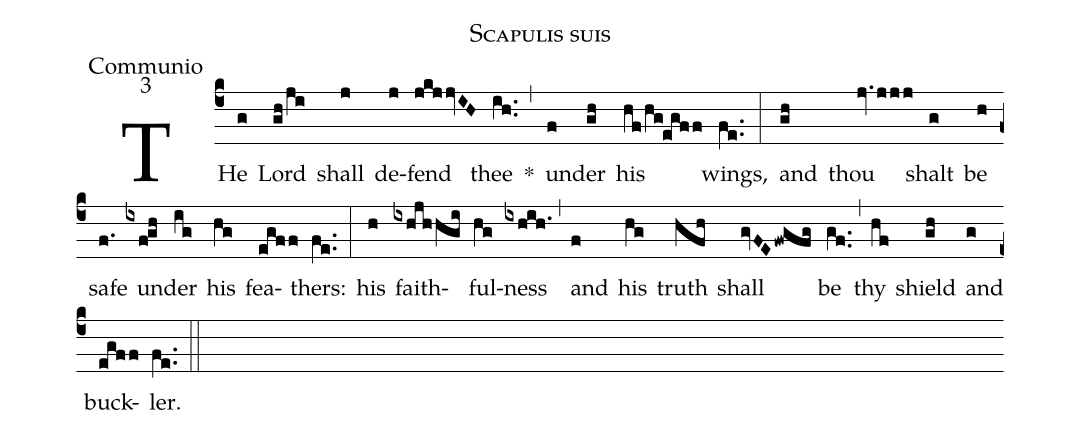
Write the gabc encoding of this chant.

name:Scapulis suis;
office-part:Communio;
mode:3;
%%
(c4) THe(g) Lord(gh/ji) shall(j) de(j)fend(jkjjvIH) thee(ih..) *(,) un(f)der(gh) his(hf/hg!egff) wings,(fe..) (:) and(gh) thou(jv.jjj) shalt(g) be(h) safe(f.1) un(ixf!gh)der(ig) his(hg) fea(egff)thers:(fe..) (:) his(h) faith(ixhjhhgi)ful(hg)ness(ixhih.1) (,) and(f) his(hg) truth(hfh) shall(gvFE/fwgfg) be(gf..) (,) thy(hf) shield(gh) and(g) buck(egff)ler.(fe..) (::)
